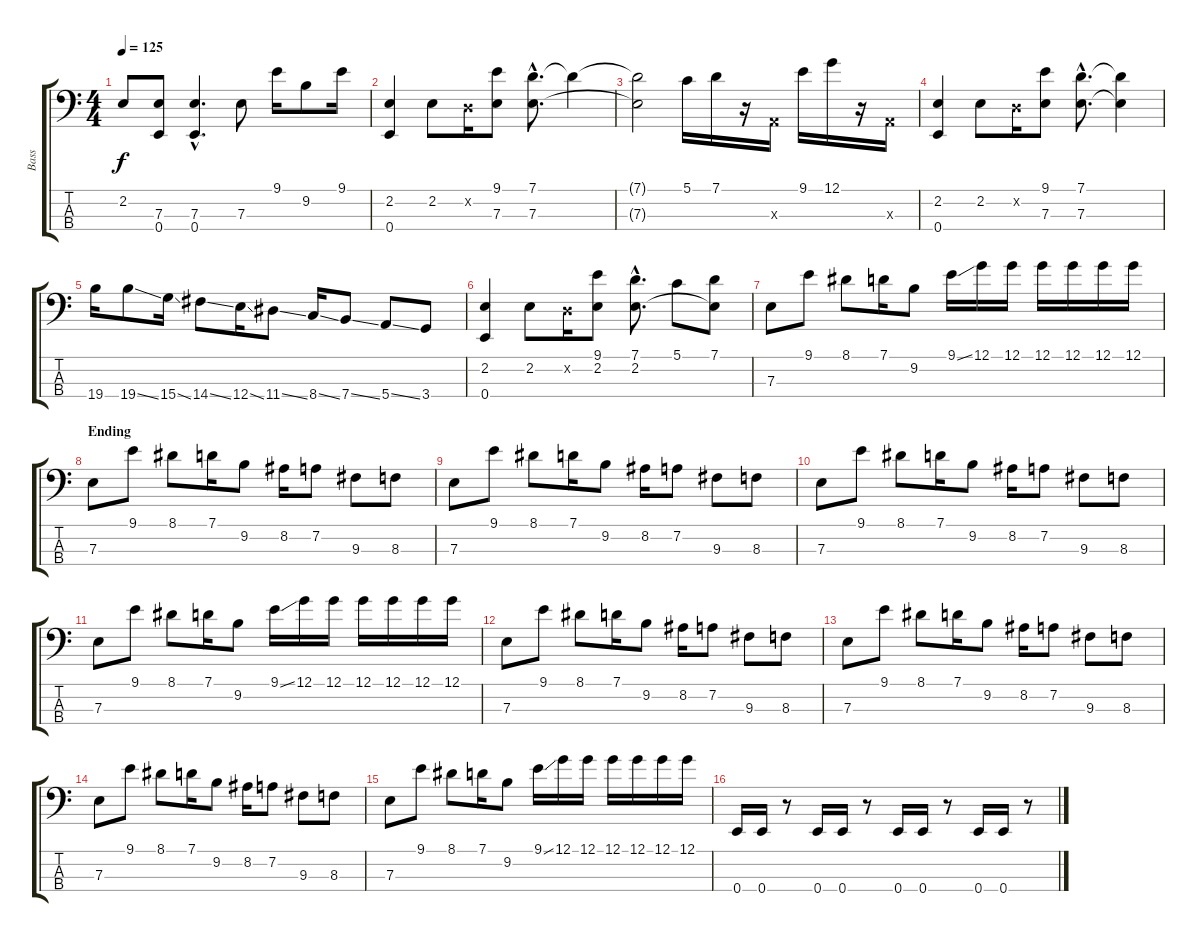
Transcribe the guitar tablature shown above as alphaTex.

\track ("Bass" "Bass") {instrument slapbass2}
\staff {score tabs}
\tuning (G2 D2 A1 E1) {hide}
\ts (4 4)
\tempo 125
\clef f4
\ks c
2.2{t}.8{dy f} (7.3 0.4).8 (7.3{hac} 0.4{hac}).4{d} 7.3.8 9.1.16 9.2.8 9.1.16 |
(2.2 0.4).4 2.2.8 0.2{x}.16 (9.1 7.3).8 (7.1{hac} 7.3{hac}).8{d} 7.1{t}.4 |
(7.1{t} 7.3{t}).2 5.1.16 7.1.16 r.16 0.3{x}.16 9.1.16 12.1.16 r.16 0.3{x}.16 |
(2.2 0.4).4 2.2.8 0.2{x}.16 (9.1 7.3).8 (7.1{hac} 7.3{hac}).8{d} (7.1{t} 7.3{t}).4 |
19.4.16 19.4{ss}.8 15.4{ss}.16 14.4{ss}.8 12.4{ss}.16 11.4{ss}.8 8.4{ss}.16 7.4{ss}.8 5.4{ss}.8 3.4.8 |
(2.2 0.4).4 2.2.8 0.2{x}.16 (9.1 2.2).8 (7.1{hac} 2.2{hac}).8{d} 5.1.8 (7.1 2.2{t}).8 |
7.3.8 9.1.8 8.1.8 7.1.16 9.2.8 9.1{ss}.16 12.1.16 12.1.16 12.1.16 12.1.16 12.1.16 12.1.16 |
\section ("" "Ending")
7.3.8 9.1.8 8.1.8 7.1.16 9.2.8 8.2.16 7.2.8 9.3.8 8.3.8 |
7.3.8 9.1.8 8.1.8 7.1.16 9.2.8 8.2.16 7.2.8 9.3.8 8.3.8 |
7.3.8 9.1.8 8.1.8 7.1.16 9.2.8 8.2.16 7.2.8 9.3.8 8.3.8 |
7.3.8 9.1.8 8.1.8 7.1.16 9.2.8 9.1{ss}.16 12.1.16 12.1.16 12.1.16 12.1.16 12.1.16 12.1.16 |
7.3.8 9.1.8 8.1.8 7.1.16 9.2.8 8.2.16 7.2.8 9.3.8 8.3.8 |
7.3.8 9.1.8 8.1.8 7.1.16 9.2.8 8.2.16 7.2.8 9.3.8 8.3.8 |
7.3.8 9.1.8 8.1.8 7.1.16 9.2.8 8.2.16 7.2.8 9.3.8 8.3.8 |
7.3.8 9.1.8 8.1.8 7.1.16 9.2.8 9.1{ss}.16 12.1.16 12.1.16 12.1.16 12.1.16 12.1.16 12.1.16 |
0.4.16 0.4.16 r.8 0.4.16 0.4.16 r.8 0.4.16 0.4.16 r.8 0.4.16 0.4.16 r.8
